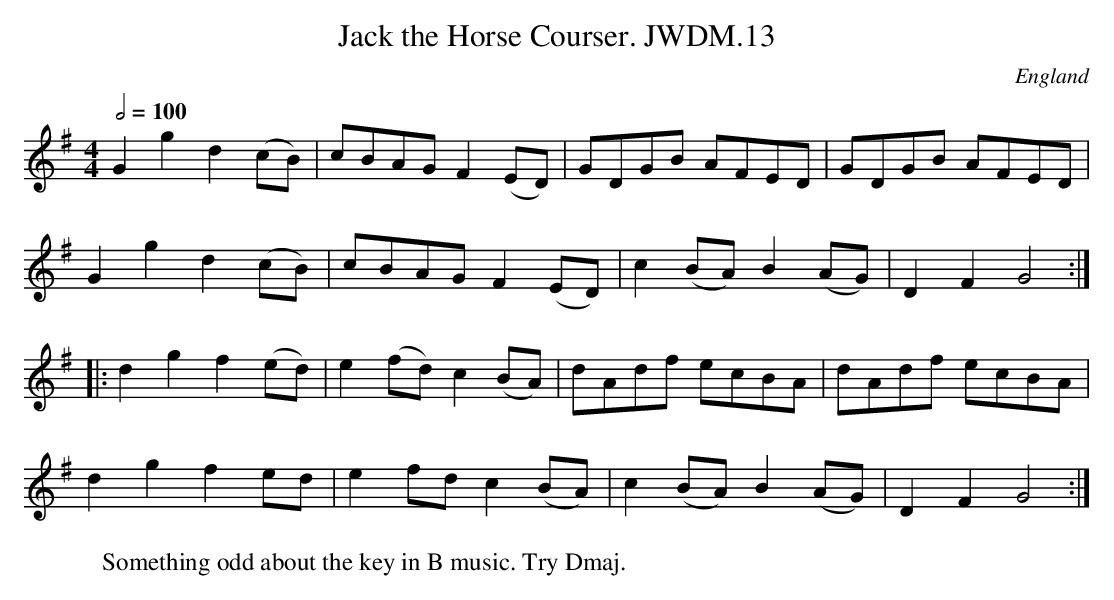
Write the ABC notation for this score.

X:1
T:Jack the Horse Courser. JWDM.13
M:4/4
L:1/8
Q:1/2=100
O:England
K:G major
G2g2d2(cB)|cBAG F2 (ED)|GDGB AFED|GDGB AFED|!
G2g2d2(cB)|cBAG F2 (ED)|c2(BA)B2(AG)|D2F2G4:|!
|:d2g2f2(ed)|e2(fd)c2(BA)|dAdf ecBA|dAdf ecBA|!
d2g2f2ed|e2fdc2(BA)|c2(BA)B2(AG)|D2F2G4:|
W:Something odd about the key in B music. Try Dmaj.
